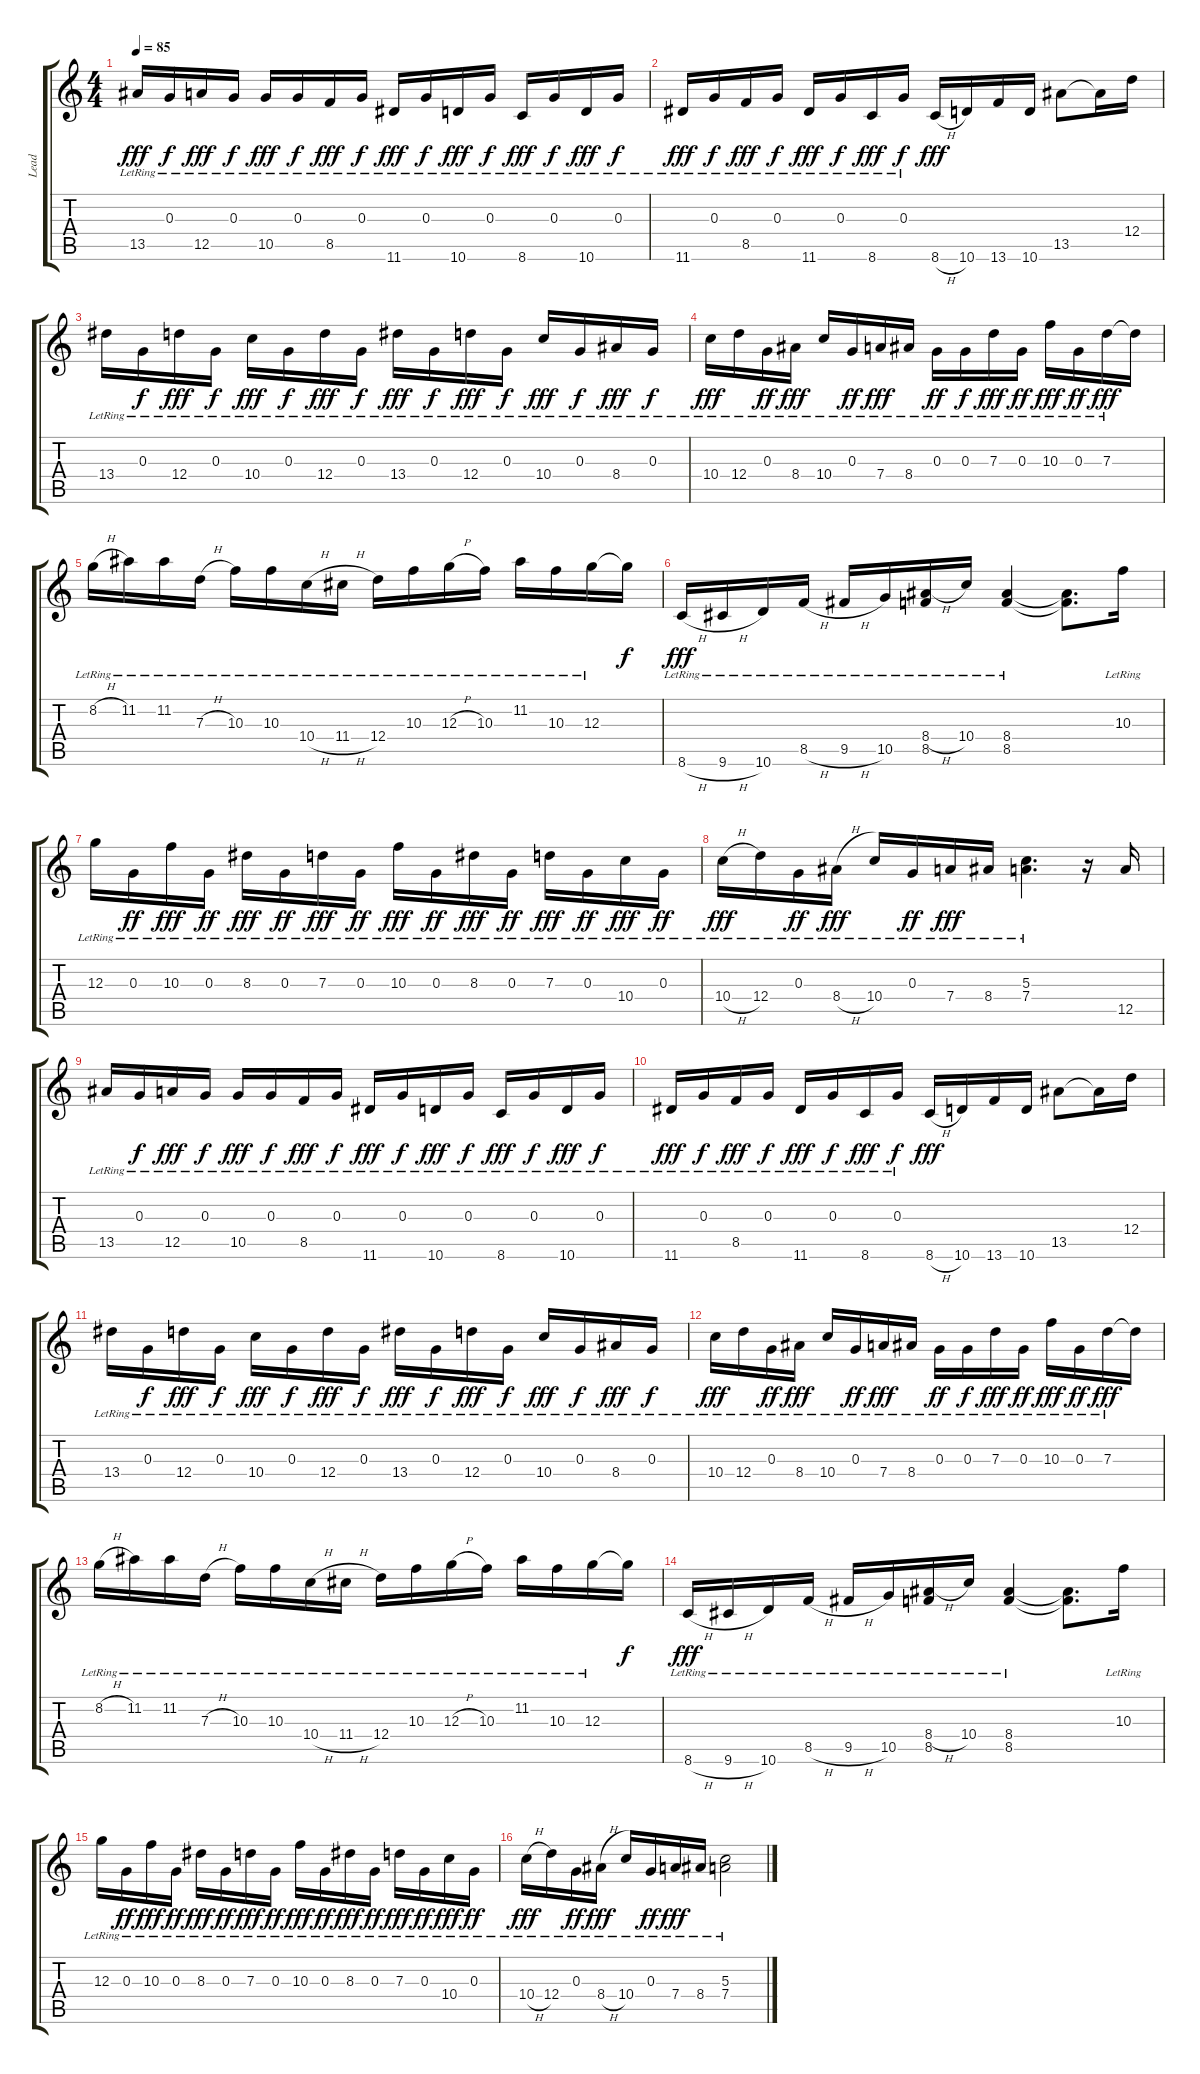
\track ("Lead" "Lead") {instrument acousticguitarsteel}
\staff {score tabs}
\tuning (E4 B3 G3 D3 A2 E2) {hide}
\ts (4 4)
\tempo 85
\clef g2
\ks c
13.5{lr}.16{dy fff} 0.3{lr}.16{dy f} 12.5{lr}.16{dy fff} 0.3{lr}.16{dy f} 10.5{lr}.16{dy fff} 0.3{lr}.16{dy f} 8.5{lr}.16{dy fff} 0.3{lr}.16{dy f} 11.6{lr}.16{dy fff} 0.3{lr}.16{dy f} 10.6{lr}.16{dy fff} 0.3{lr}.16{dy f} 8.6{lr}.16{dy fff} 0.3{lr}.16{dy f} 10.6{lr}.16{dy fff} 0.3{lr}.16{dy f} |
11.6{lr}.16{dy fff} 0.3{lr}.16{dy f} 8.5{lr}.16{dy fff} 0.3{lr}.16{dy f} 11.6{lr}.16{dy fff} 0.3{lr}.16{dy f} 8.6{lr}.16{dy fff} 0.3{lr}.16{dy f} 8.6{h}.16{dy fff} 10.6.16 13.6.16 10.6.16 13.5.8 13.5{t}.16 12.4.16 |
13.4{lr}.16 0.3{lr}.16{dy f} 12.4{lr}.16{dy fff} 0.3{lr}.16{dy f} 10.4{lr}.16{dy fff} 0.3{lr}.16{dy f} 12.4{lr}.16{dy fff} 0.3{lr}.16{dy f} 13.4{lr}.16{dy fff} 0.3{lr}.16{dy f} 12.4{lr}.16{dy fff} 0.3{lr}.16{dy f} 10.4{lr}.16{dy fff} 0.3{lr}.16{dy f} 8.4{lr}.16{dy fff} 0.3{lr}.16{dy f} |
10.4{lr}.16{dy fff} 12.4{lr}.16 0.3{lr}.16{dy ff} 8.4{lr}.16{dy fff} 10.4{lr}.16 0.3{lr}.16{dy ff} 7.4{lr}.16{dy fff} 8.4{lr}.16 0.3{lr}.16{dy ff} 0.3{lr}.16{dy f} 7.3{lr}.16{dy fff} 0.3{lr}.16{dy ff} 10.3{lr}.16{dy fff} 0.3{lr}.16{dy ff} 7.3{lr}.16{dy fff} 7.3{t}.16 |
8.2{h lr}.16 11.2{lr}.16 11.2{lr}.16 7.3{h lr}.16 10.3{lr}.16 10.3{lr}.16 10.4{h lr}.16 11.4{h lr}.16 12.4{lr}.16 10.3{lr}.16 12.3{h lr}.16 10.3{lr}.16 11.2{lr}.16 10.3{lr}.16 12.3{lr}.16 12.3{t}.16{dy f} |
8.6{h lr}.16{dy fff} 9.6{h lr}.16 10.6{lr}.16 8.5{h lr}.16 9.5{h lr}.16 10.5{lr}.16 (8.4{h lr} 8.5{lr}).16 10.4{lr}.16 (8.4{lr} 8.5{lr}).4 (8.4{t} 8.5{t}).8{d} 10.3{lr}.16 |
12.3{lr}.16 0.3{lr}.16{dy ff} 10.3{lr}.16{dy fff} 0.3{lr}.16{dy ff} 8.3{lr}.16{dy fff} 0.3{lr}.16{dy ff} 7.3{lr}.16{dy fff} 0.3{lr}.16{dy ff} 10.3{lr}.16{dy fff} 0.3{lr}.16{dy ff} 8.3{lr}.16{dy fff} 0.3{lr}.16{dy ff} 7.3{lr}.16{dy fff} 0.3{lr}.16{dy ff} 10.4{lr}.16{dy fff} 0.3{lr}.16{dy ff} |
10.4{h lr}.16{dy fff} 12.4{lr}.16 0.3{lr}.16{dy ff} 8.4{h lr}.16{dy fff} 10.4{lr}.16 0.3{lr}.16{dy ff} 7.4{lr}.16{dy fff} 8.4{lr}.16 (5.3{lr} 7.4{lr}).4{d} r.16 12.5.16 |
13.5{lr}.16 0.3{lr}.16{dy f} 12.5{lr}.16{dy fff} 0.3{lr}.16{dy f} 10.5{lr}.16{dy fff} 0.3{lr}.16{dy f} 8.5{lr}.16{dy fff} 0.3{lr}.16{dy f} 11.6{lr}.16{dy fff} 0.3{lr}.16{dy f} 10.6{lr}.16{dy fff} 0.3{lr}.16{dy f} 8.6{lr}.16{dy fff} 0.3{lr}.16{dy f} 10.6{lr}.16{dy fff} 0.3{lr}.16{dy f} |
11.6{lr}.16{dy fff} 0.3{lr}.16{dy f} 8.5{lr}.16{dy fff} 0.3{lr}.16{dy f} 11.6{lr}.16{dy fff} 0.3{lr}.16{dy f} 8.6{lr}.16{dy fff} 0.3{lr}.16{dy f} 8.6{h}.16{dy fff} 10.6.16 13.6.16 10.6.16 13.5.8 13.5{t}.16 12.4.16 |
13.4{lr}.16 0.3{lr}.16{dy f} 12.4{lr}.16{dy fff} 0.3{lr}.16{dy f} 10.4{lr}.16{dy fff} 0.3{lr}.16{dy f} 12.4{lr}.16{dy fff} 0.3{lr}.16{dy f} 13.4{lr}.16{dy fff} 0.3{lr}.16{dy f} 12.4{lr}.16{dy fff} 0.3{lr}.16{dy f} 10.4{lr}.16{dy fff} 0.3{lr}.16{dy f} 8.4{lr}.16{dy fff} 0.3{lr}.16{dy f} |
10.4{lr}.16{dy fff} 12.4{lr}.16 0.3{lr}.16{dy ff} 8.4{lr}.16{dy fff} 10.4{lr}.16 0.3{lr}.16{dy ff} 7.4{lr}.16{dy fff} 8.4{lr}.16 0.3{lr}.16{dy ff} 0.3{lr}.16{dy f} 7.3{lr}.16{dy fff} 0.3{lr}.16{dy ff} 10.3{lr}.16{dy fff} 0.3{lr}.16{dy ff} 7.3{lr}.16{dy fff} 7.3{t}.16 |
8.2{h lr}.16 11.2{lr}.16 11.2{lr}.16 7.3{h lr}.16 10.3{lr}.16 10.3{lr}.16 10.4{h lr}.16 11.4{h lr}.16 12.4{lr}.16 10.3{lr}.16 12.3{h lr}.16 10.3{lr}.16 11.2{lr}.16 10.3{lr}.16 12.3{lr}.16 12.3{t}.16{dy f} |
8.6{h lr}.16{dy fff} 9.6{h lr}.16 10.6{lr}.16 8.5{h lr}.16 9.5{h lr}.16 10.5{lr}.16 (8.4{h lr} 8.5{lr}).16 10.4{lr}.16 (8.4{lr} 8.5{lr}).4 (8.4{t} 8.5{t}).8{d} 10.3{lr}.16 |
12.3{lr}.16 0.3{lr}.16{dy ff} 10.3{lr}.16{dy fff} 0.3{lr}.16{dy ff} 8.3{lr}.16{dy fff} 0.3{lr}.16{dy ff} 7.3{lr}.16{dy fff} 0.3{lr}.16{dy ff} 10.3{lr}.16{dy fff} 0.3{lr}.16{dy ff} 8.3{lr}.16{dy fff} 0.3{lr}.16{dy ff} 7.3{lr}.16{dy fff} 0.3{lr}.16{dy ff} 10.4{lr}.16{dy fff} 0.3{lr}.16{dy ff} |
10.4{h lr}.16{dy fff} 12.4{lr}.16 0.3{lr}.16{dy ff} 8.4{h lr}.16{dy fff} 10.4{lr}.16 0.3{lr}.16{dy ff} 7.4{lr}.16{dy fff} 8.4{lr}.16 (5.3{lr} 7.4{lr}).2
